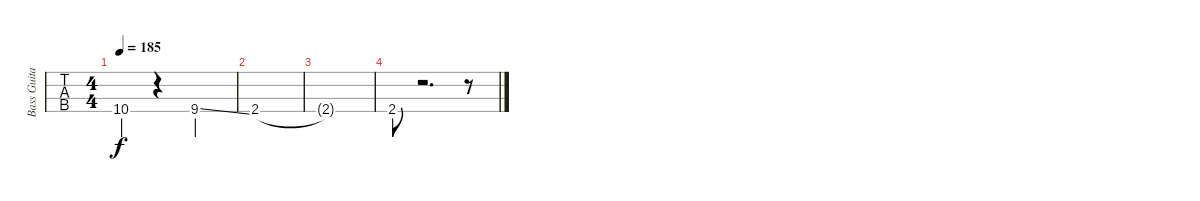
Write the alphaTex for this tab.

\track ("Bass Guitar" "Bass Guita") {instrument electricbassfinger}
\staff {tabs}
\tuning (Eb2 Bb1 F1 C1) {hide}
\ts (4 4)
\tempo 185
\clef f4
\ks c
10.4.4{dy f} r.4 9.4{ss}.2 |
2.4.1 |
2.4{t}.1 |
2.4.8 r.2{d} r.8
